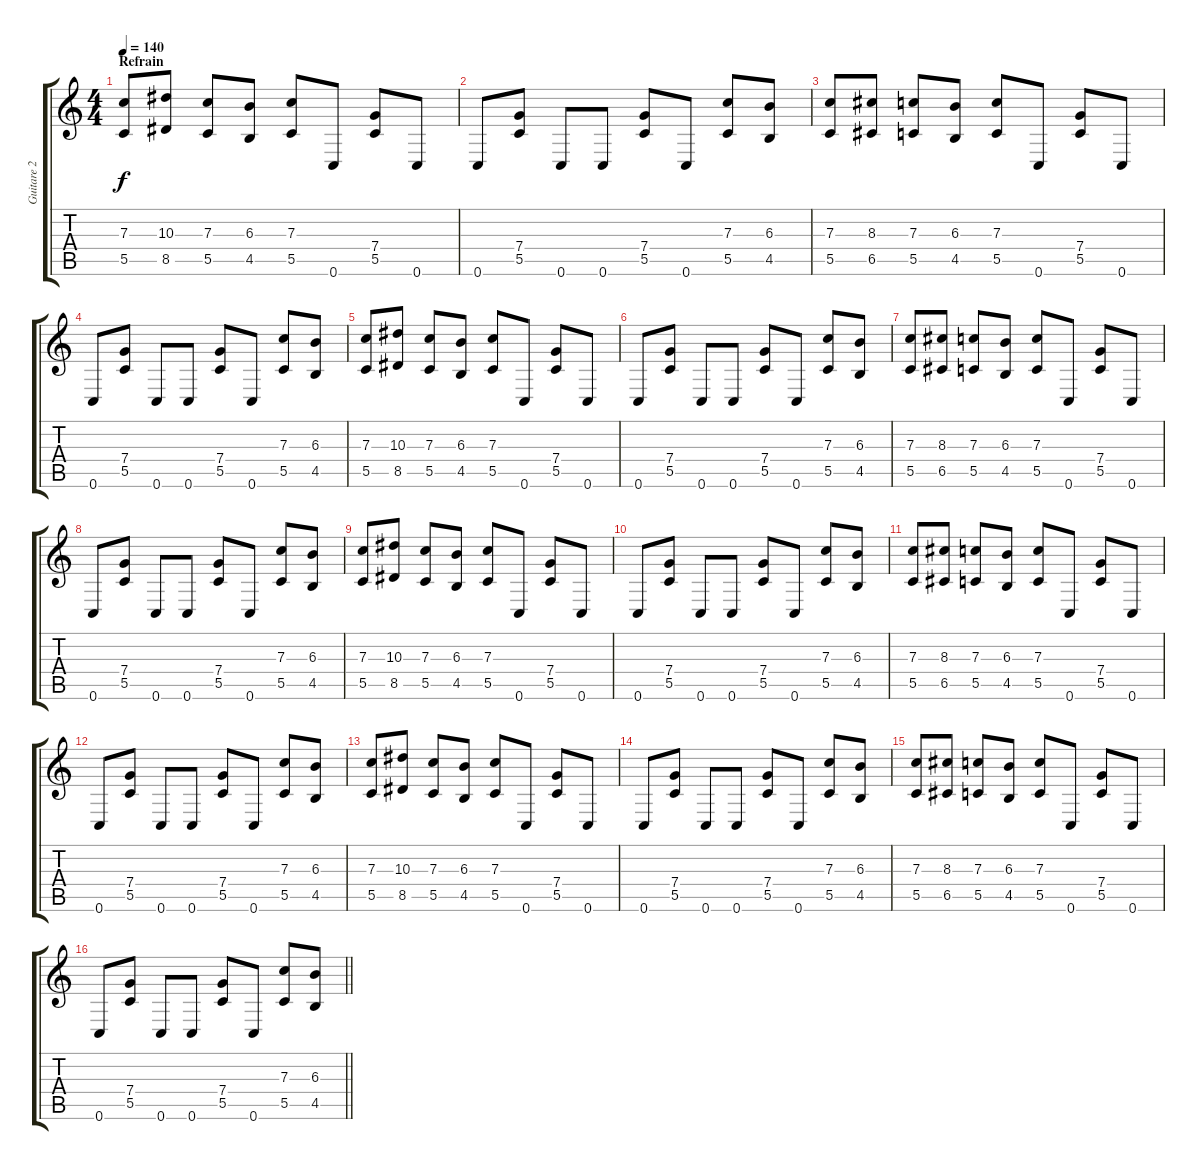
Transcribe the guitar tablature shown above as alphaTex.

\track ("Guitare 2" "Guitare 2") {instrument distortionguitar}
\staff {score tabs}
\tuning (D4 A3 F3 C3 G2 C2) {hide}
\ts (4 4)
\section ("" "Refrain")
\tempo 140
\clef g2
\ks c
(7.3 5.5).8{dy f instrument distortionguitar} (10.3 8.5).8 (7.3 5.5).8 (6.3 4.5).8 (7.3 5.5).8 0.6.8 (7.4 5.5).8 0.6.8 |
0.6.8 (7.4 5.5).8 0.6.8 0.6.8 (7.4 5.5).8 0.6.8 (7.3 5.5).8 (6.3 4.5).8 |
(7.3 5.5).8 (8.3 6.5).8 (7.3 5.5).8 (6.3 4.5).8 (7.3 5.5).8 0.6.8 (7.4 5.5).8 0.6.8 |
0.6.8 (7.4 5.5).8 0.6.8 0.6.8 (7.4 5.5).8 0.6.8 (7.3 5.5).8 (6.3 4.5).8 |
(7.3 5.5).8 (10.3 8.5).8 (7.3 5.5).8 (6.3 4.5).8 (7.3 5.5).8 0.6.8 (7.4 5.5).8 0.6.8 |
0.6.8 (7.4 5.5).8 0.6.8 0.6.8 (7.4 5.5).8 0.6.8 (7.3 5.5).8 (6.3 4.5).8 |
(7.3 5.5).8 (8.3 6.5).8 (7.3 5.5).8 (6.3 4.5).8 (7.3 5.5).8 0.6.8 (7.4 5.5).8 0.6.8 |
0.6.8 (7.4 5.5).8 0.6.8 0.6.8 (7.4 5.5).8 0.6.8 (7.3 5.5).8 (6.3 4.5).8 |
(7.3 5.5).8 (10.3 8.5).8 (7.3 5.5).8 (6.3 4.5).8 (7.3 5.5).8 0.6.8 (7.4 5.5).8 0.6.8 |
0.6.8 (7.4 5.5).8 0.6.8 0.6.8 (7.4 5.5).8 0.6.8 (7.3 5.5).8 (6.3 4.5).8 |
(7.3 5.5).8 (8.3 6.5).8 (7.3 5.5).8 (6.3 4.5).8 (7.3 5.5).8 0.6.8 (7.4 5.5).8 0.6.8 |
0.6.8 (7.4 5.5).8 0.6.8 0.6.8 (7.4 5.5).8 0.6.8 (7.3 5.5).8 (6.3 4.5).8 |
(7.3 5.5).8 (10.3 8.5).8 (7.3 5.5).8 (6.3 4.5).8 (7.3 5.5).8 0.6.8 (7.4 5.5).8 0.6.8 |
0.6.8 (7.4 5.5).8 0.6.8 0.6.8 (7.4 5.5).8 0.6.8 (7.3 5.5).8 (6.3 4.5).8 |
(7.3 5.5).8 (8.3 6.5).8 (7.3 5.5).8 (6.3 4.5).8 (7.3 5.5).8 0.6.8 (7.4 5.5).8 0.6.8 |
\barLineRight lightlight
0.6.8 (7.4 5.5).8 0.6.8 0.6.8 (7.4 5.5).8 0.6.8 (7.3 5.5).8 (6.3 4.5).8
